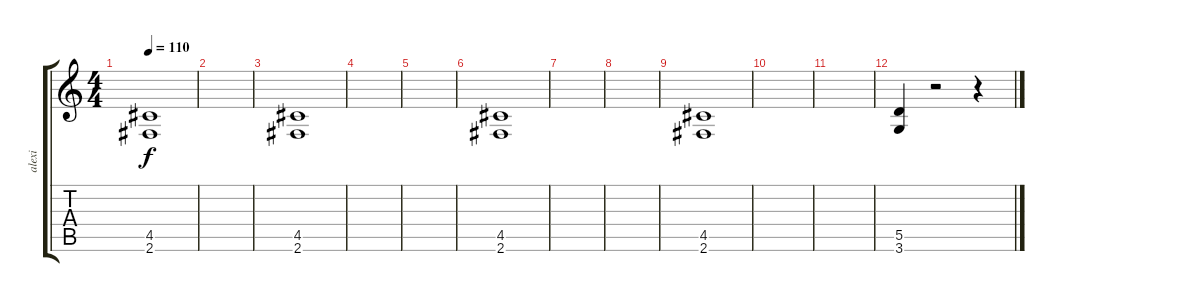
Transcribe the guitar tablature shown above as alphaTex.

\track ("alexi" "alexi") {instrument distortionguitar}
\staff {score tabs}
\tuning (E4 B3 G3 D3 A2 E2) {hide}
\ts (4 4)
\tempo 110
\clef g2
\ks c
(4.5 2.6).1{dy f volume 6} |
|
(4.5 2.6).1{volume 7} |
|
|
(4.5 2.6).1{volume 7} |
|
|
(4.5 2.6).1{volume 7} |
|
|
(5.5 3.6).4 r.2 r.4
